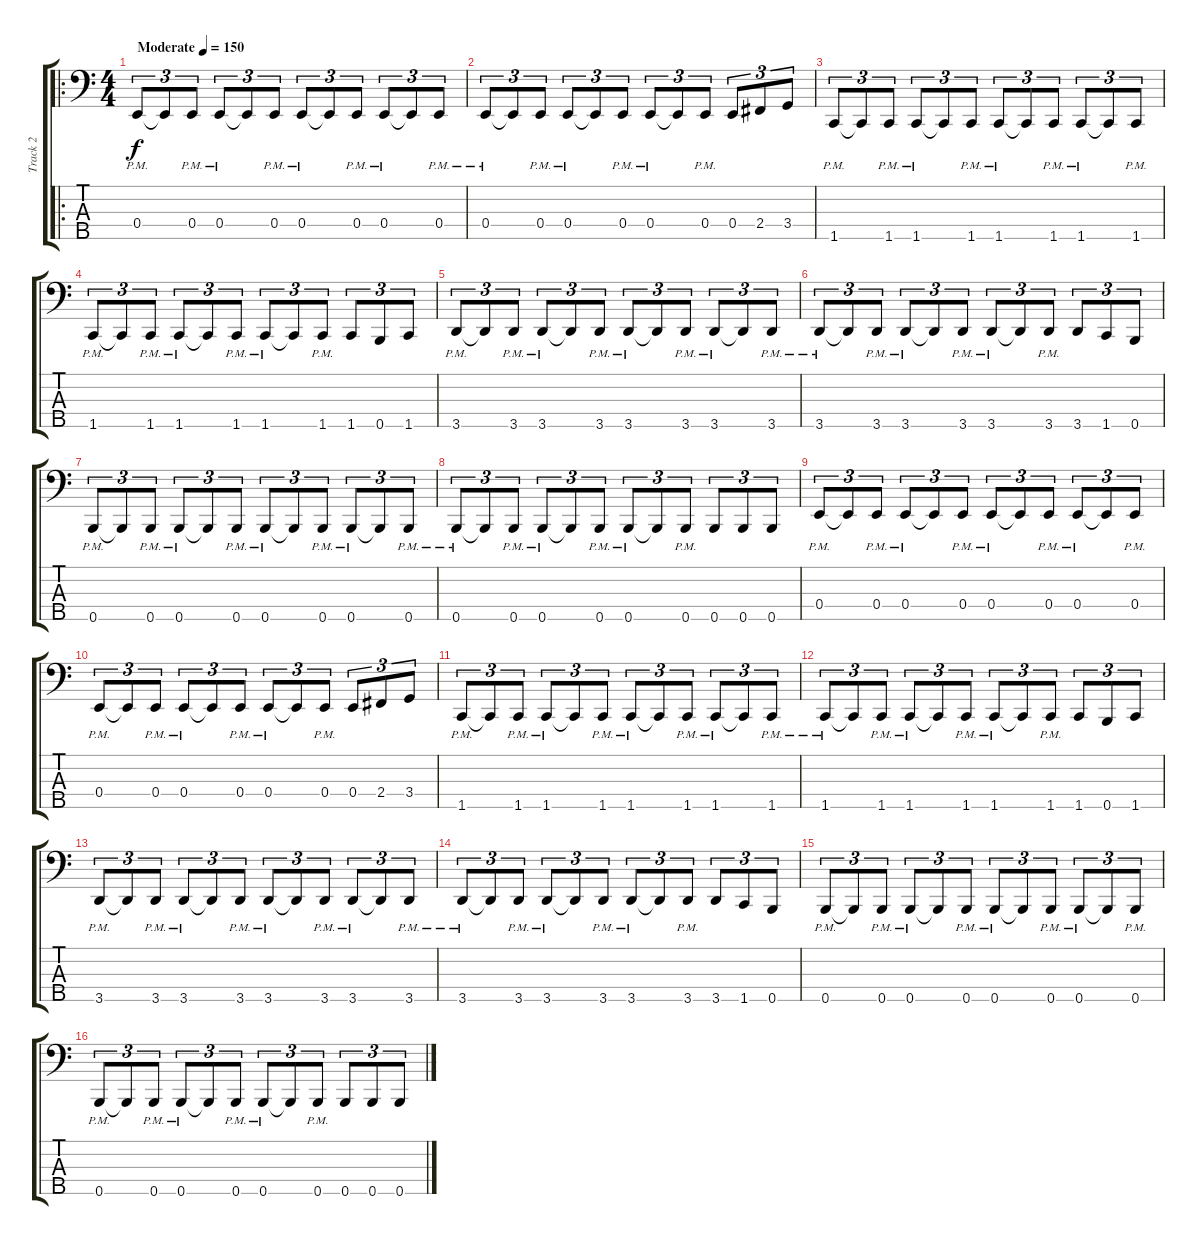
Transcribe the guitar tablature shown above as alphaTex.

\track ("Track 2" "Track 2") {instrument electricbasspick}
\staff {score tabs}
\tuning (G2 D2 A1 E1 B0) {hide}
\ro
\ts (4 4)
\tempo (150 "Moderate")
\clef f4
\ks c
0.4{pm}.8{tu (3 2) dy f instrument electricbasspick} 0.4{t}.8{tu (3 2)} 0.4{pm}.8{tu (3 2)} 0.4{pm}.8{tu (3 2)} 0.4{t}.8{tu (3 2)} 0.4{pm}.8{tu (3 2)} 0.4{pm}.8{tu (3 2)} 0.4{t}.8{tu (3 2)} 0.4{pm}.8{tu (3 2)} 0.4{pm}.8{tu (3 2)} 0.4{t}.8{tu (3 2)} 0.4{pm}.8{tu (3 2)} |
0.4{pm}.8{tu (3 2)} 0.4{t}.8{tu (3 2)} 0.4{pm}.8{tu (3 2)} 0.4{pm}.8{tu (3 2)} 0.4{t}.8{tu (3 2)} 0.4{pm}.8{tu (3 2)} 0.4{pm}.8{tu (3 2)} 0.4{t}.8{tu (3 2)} 0.4{pm}.8{tu (3 2)} 0.4.8{tu (3 2)} 2.4.8{tu (3 2)} 3.4.8{tu (3 2)} |
1.5{pm}.8{tu (3 2)} 1.5{t}.8{tu (3 2)} 1.5{pm}.8{tu (3 2)} 1.5{pm}.8{tu (3 2)} 1.5{t}.8{tu (3 2)} 1.5{pm}.8{tu (3 2)} 1.5{pm}.8{tu (3 2)} 1.5{t}.8{tu (3 2)} 1.5{pm}.8{tu (3 2)} 1.5{pm}.8{tu (3 2)} 1.5{t}.8{tu (3 2)} 1.5{pm}.8{tu (3 2)} |
1.5{pm}.8{tu (3 2)} 1.5{t}.8{tu (3 2)} 1.5{pm}.8{tu (3 2)} 1.5{pm}.8{tu (3 2)} 1.5{t}.8{tu (3 2)} 1.5{pm}.8{tu (3 2)} 1.5{pm}.8{tu (3 2)} 1.5{t}.8{tu (3 2)} 1.5{pm}.8{tu (3 2)} 1.5.8{tu (3 2)} 0.5.8{tu (3 2)} 1.5.8{tu (3 2)} |
3.5{pm}.8{tu (3 2)} 3.5{t}.8{tu (3 2)} 3.5{pm}.8{tu (3 2)} 3.5{pm}.8{tu (3 2)} 3.5{t}.8{tu (3 2)} 3.5{pm}.8{tu (3 2)} 3.5{pm}.8{tu (3 2)} 3.5{t}.8{tu (3 2)} 3.5{pm}.8{tu (3 2)} 3.5{pm}.8{tu (3 2)} 3.5{t}.8{tu (3 2)} 3.5{pm}.8{tu (3 2)} |
3.5{pm}.8{tu (3 2)} 3.5{t}.8{tu (3 2)} 3.5{pm}.8{tu (3 2)} 3.5{pm}.8{tu (3 2)} 3.5{t}.8{tu (3 2)} 3.5{pm}.8{tu (3 2)} 3.5{pm}.8{tu (3 2)} 3.5{t}.8{tu (3 2)} 3.5{pm}.8{tu (3 2)} 3.5.8{tu (3 2)} 1.5.8{tu (3 2)} 0.5.8{tu (3 2)} |
0.5{pm}.8{tu (3 2)} 0.5{t}.8{tu (3 2)} 0.5{pm}.8{tu (3 2)} 0.5{pm}.8{tu (3 2)} 0.5{t}.8{tu (3 2)} 0.5{pm}.8{tu (3 2)} 0.5{pm}.8{tu (3 2)} 0.5{t}.8{tu (3 2)} 0.5{pm}.8{tu (3 2)} 0.5{pm}.8{tu (3 2)} 0.5{t}.8{tu (3 2)} 0.5{pm}.8{tu (3 2)} |
0.5{pm}.8{tu (3 2)} 0.5{t}.8{tu (3 2)} 0.5{pm}.8{tu (3 2)} 0.5{pm}.8{tu (3 2)} 0.5{t}.8{tu (3 2)} 0.5{pm}.8{tu (3 2)} 0.5{pm}.8{tu (3 2)} 0.5{t}.8{tu (3 2)} 0.5{pm}.8{tu (3 2)} 0.5.8{tu (3 2)} 0.5.8{tu (3 2)} 0.5.8{tu (3 2)} |
0.4{pm}.8{tu (3 2)} 0.4{t}.8{tu (3 2)} 0.4{pm}.8{tu (3 2)} 0.4{pm}.8{tu (3 2)} 0.4{t}.8{tu (3 2)} 0.4{pm}.8{tu (3 2)} 0.4{pm}.8{tu (3 2)} 0.4{t}.8{tu (3 2)} 0.4{pm}.8{tu (3 2)} 0.4{pm}.8{tu (3 2)} 0.4{t}.8{tu (3 2)} 0.4{pm}.8{tu (3 2)} |
0.4{pm}.8{tu (3 2)} 0.4{t}.8{tu (3 2)} 0.4{pm}.8{tu (3 2)} 0.4{pm}.8{tu (3 2)} 0.4{t}.8{tu (3 2)} 0.4{pm}.8{tu (3 2)} 0.4{pm}.8{tu (3 2)} 0.4{t}.8{tu (3 2)} 0.4{pm}.8{tu (3 2)} 0.4.8{tu (3 2)} 2.4.8{tu (3 2)} 3.4.8{tu (3 2)} |
1.5{pm}.8{tu (3 2)} 1.5{t}.8{tu (3 2)} 1.5{pm}.8{tu (3 2)} 1.5{pm}.8{tu (3 2)} 1.5{t}.8{tu (3 2)} 1.5{pm}.8{tu (3 2)} 1.5{pm}.8{tu (3 2)} 1.5{t}.8{tu (3 2)} 1.5{pm}.8{tu (3 2)} 1.5{pm}.8{tu (3 2)} 1.5{t}.8{tu (3 2)} 1.5{pm}.8{tu (3 2)} |
1.5{pm}.8{tu (3 2)} 1.5{t}.8{tu (3 2)} 1.5{pm}.8{tu (3 2)} 1.5{pm}.8{tu (3 2)} 1.5{t}.8{tu (3 2)} 1.5{pm}.8{tu (3 2)} 1.5{pm}.8{tu (3 2)} 1.5{t}.8{tu (3 2)} 1.5{pm}.8{tu (3 2)} 1.5.8{tu (3 2)} 0.5.8{tu (3 2)} 1.5.8{tu (3 2)} |
3.5{pm}.8{tu (3 2)} 3.5{t}.8{tu (3 2)} 3.5{pm}.8{tu (3 2)} 3.5{pm}.8{tu (3 2)} 3.5{t}.8{tu (3 2)} 3.5{pm}.8{tu (3 2)} 3.5{pm}.8{tu (3 2)} 3.5{t}.8{tu (3 2)} 3.5{pm}.8{tu (3 2)} 3.5{pm}.8{tu (3 2)} 3.5{t}.8{tu (3 2)} 3.5{pm}.8{tu (3 2)} |
3.5{pm}.8{tu (3 2)} 3.5{t}.8{tu (3 2)} 3.5{pm}.8{tu (3 2)} 3.5{pm}.8{tu (3 2)} 3.5{t}.8{tu (3 2)} 3.5{pm}.8{tu (3 2)} 3.5{pm}.8{tu (3 2)} 3.5{t}.8{tu (3 2)} 3.5{pm}.8{tu (3 2)} 3.5.8{tu (3 2)} 1.5.8{tu (3 2)} 0.5.8{tu (3 2)} |
0.5{pm}.8{tu (3 2)} 0.5{t}.8{tu (3 2)} 0.5{pm}.8{tu (3 2)} 0.5{pm}.8{tu (3 2)} 0.5{t}.8{tu (3 2)} 0.5{pm}.8{tu (3 2)} 0.5{pm}.8{tu (3 2)} 0.5{t}.8{tu (3 2)} 0.5{pm}.8{tu (3 2)} 0.5{pm}.8{tu (3 2)} 0.5{t}.8{tu (3 2)} 0.5{pm}.8{tu (3 2)} |
0.5{pm}.8{tu (3 2)} 0.5{t}.8{tu (3 2)} 0.5{pm}.8{tu (3 2)} 0.5{pm}.8{tu (3 2)} 0.5{t}.8{tu (3 2)} 0.5{pm}.8{tu (3 2)} 0.5{pm}.8{tu (3 2)} 0.5{t}.8{tu (3 2)} 0.5{pm}.8{tu (3 2)} 0.5.8{tu (3 2)} 0.5.8{tu (3 2)} 0.5.8{tu (3 2)}
